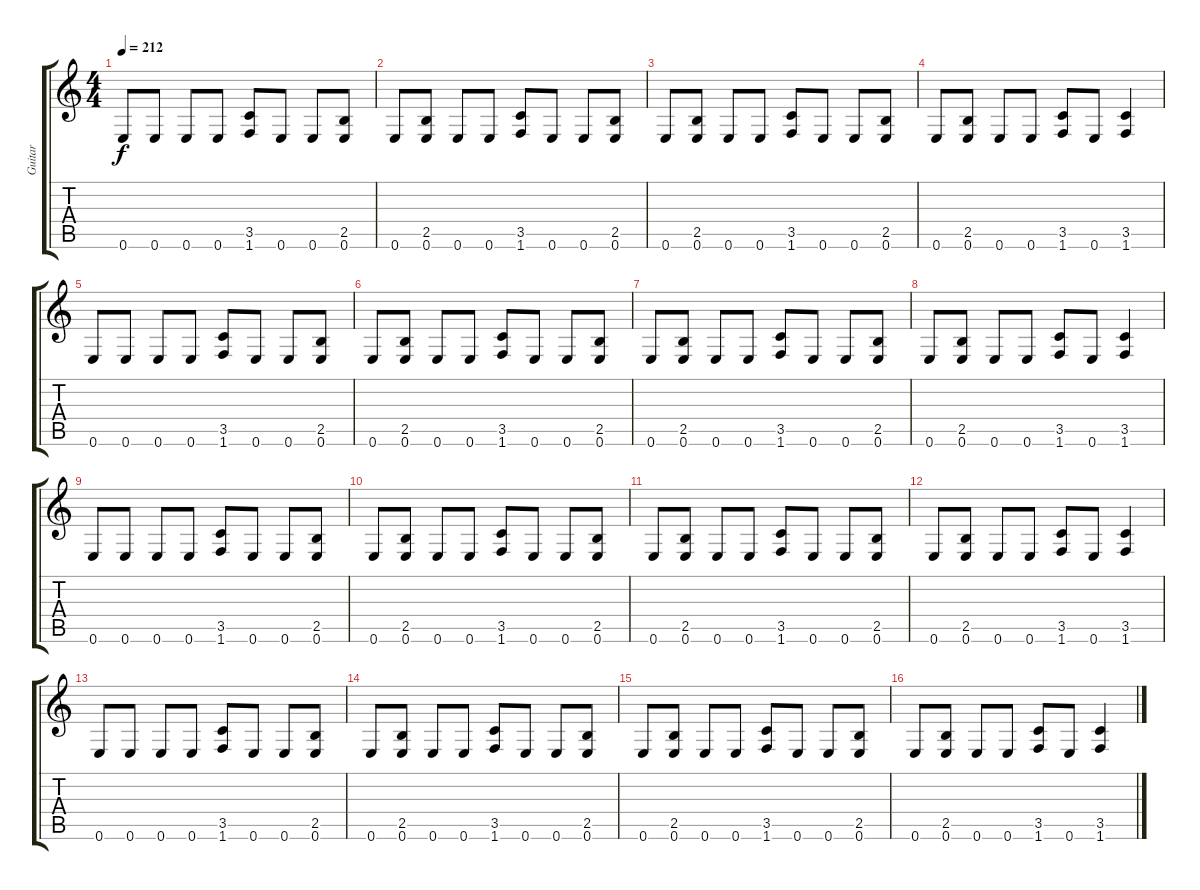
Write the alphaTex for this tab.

\track ("Guitar" "Guitar") {instrument distortionguitar}
\staff {score tabs}
\tuning (E4 B3 G3 D3 A2 E2) {hide}
\ts (4 4)
\tempo 212
\clef g2
\ks c
0.6.8{dy f} 0.6.8 0.6.8 0.6.8 (3.5 1.6).8 0.6.8 0.6.8 (2.5 0.6).8 |
0.6.8 (2.5 0.6).8 0.6.8 0.6.8 (3.5 1.6).8 0.6.8 0.6.8 (2.5 0.6).8 |
0.6.8 (2.5 0.6).8 0.6.8 0.6.8 (3.5 1.6).8 0.6.8 0.6.8 (2.5 0.6).8 |
0.6.8 (2.5 0.6).8 0.6.8 0.6.8 (3.5 1.6).8 0.6.8 (3.5 1.6).4 |
0.6.8 0.6.8 0.6.8 0.6.8 (3.5 1.6).8 0.6.8 0.6.8 (2.5 0.6).8 |
0.6.8 (2.5 0.6).8 0.6.8 0.6.8 (3.5 1.6).8 0.6.8 0.6.8 (2.5 0.6).8 |
0.6.8 (2.5 0.6).8 0.6.8 0.6.8 (3.5 1.6).8 0.6.8 0.6.8 (2.5 0.6).8 |
0.6.8 (2.5 0.6).8 0.6.8 0.6.8 (3.5 1.6).8 0.6.8 (3.5 1.6).4 |
0.6.8 0.6.8 0.6.8 0.6.8 (3.5 1.6).8 0.6.8 0.6.8 (2.5 0.6).8 |
0.6.8 (2.5 0.6).8 0.6.8 0.6.8 (3.5 1.6).8 0.6.8 0.6.8 (2.5 0.6).8 |
0.6.8 (2.5 0.6).8 0.6.8 0.6.8 (3.5 1.6).8 0.6.8 0.6.8 (2.5 0.6).8 |
0.6.8 (2.5 0.6).8 0.6.8 0.6.8 (3.5 1.6).8 0.6.8 (3.5 1.6).4 |
0.6.8 0.6.8 0.6.8 0.6.8 (3.5 1.6).8 0.6.8 0.6.8 (2.5 0.6).8 |
0.6.8 (2.5 0.6).8 0.6.8 0.6.8 (3.5 1.6).8 0.6.8 0.6.8 (2.5 0.6).8 |
0.6.8 (2.5 0.6).8 0.6.8 0.6.8 (3.5 1.6).8 0.6.8 0.6.8 (2.5 0.6).8 |
0.6.8 (2.5 0.6).8 0.6.8 0.6.8 (3.5 1.6).8 0.6.8 (3.5 1.6).4
